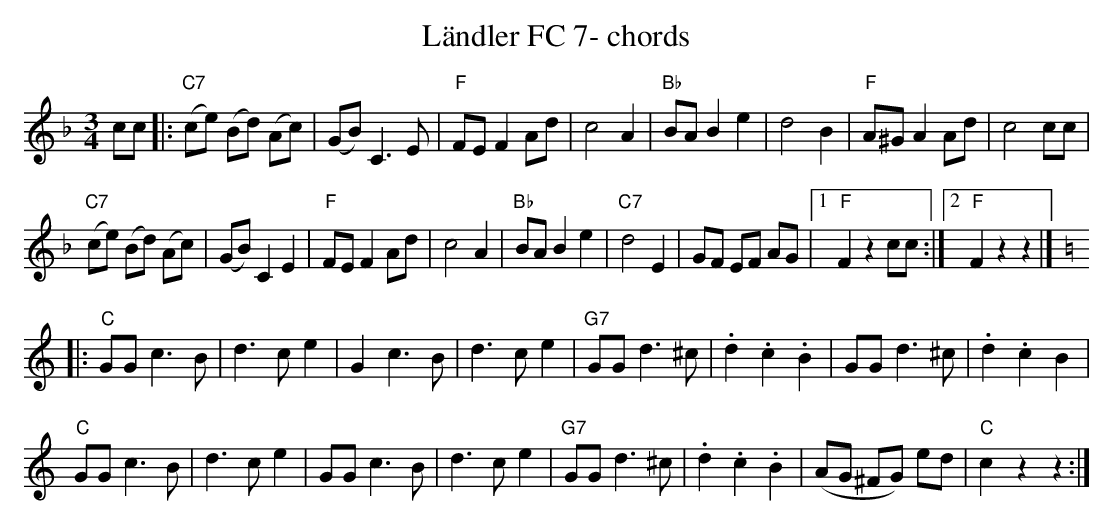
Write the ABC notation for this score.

X:1
T:Ländler FC 7- chords
M:3/4
L:1/8
K:Fmaj%%MIDI gchordon
cc |: "C7"(ce) (Bd) (Ac) | (GB) C3 E | "F"FE F2 Ad | c4 A2 | "Bb"BA B2 e2 | d4 B2 | "F"A^G A2 Ad | c4 cc |
"C7"(ce) (Bd) (Ac) | (GB) C2E2 | "F"FE F2 Ad | c4 A2 | "Bb"BA B2 e2 | "C7"d4 E2 | GF EF AG |1 "F"F2 z2 cc :|2 "F"F2 z2z2 |] [K:Cmaj]
|:  "C"GG c3 B | d3 c e2 | G2 c3 B | d3 c e2 | "G7"GG d3 ^c | .d2 .c2 .B2 | GG d3 ^c | .d2 .c2 B2 |
"C"GG c3 B | d3 c e2 | GG c3 B | d3c e2 | "G7"GG d3 ^c | .d2 .c2 .B2 | (AG ^FG) ed | "C"c2 z2z2 :|
